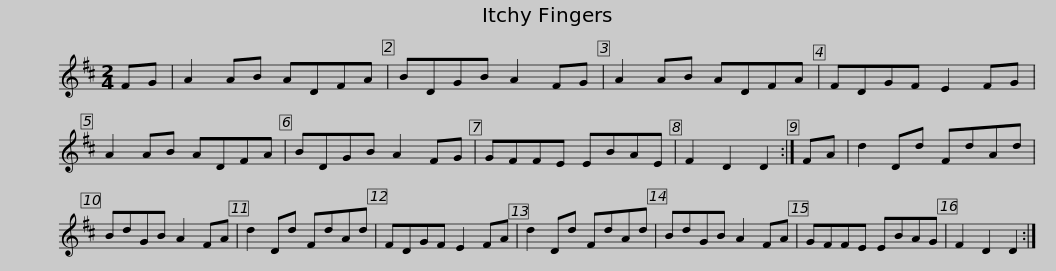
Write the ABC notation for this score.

X:1
L:1/8
M:2/4
I:linebreak $
K:D
V:1 treble
V:1
 FG | A2 AB ADFA | BDGB A2 FG | A2 AB ADFA | FDGF E2 FG | %5
 A2 AB ADFA | BDGB A2 FG |$ GFFE EBAE | F2 D2 D2 :| FA | %10
 d2 Dd FdAd | BdGB A2 FA | d2 Dd FdAd | FDGF E2 FA |$ d2 Dd FdAd | %15
 BdGB A2 FA | GFFE EBAG | F2 D2 D2 :| %18
